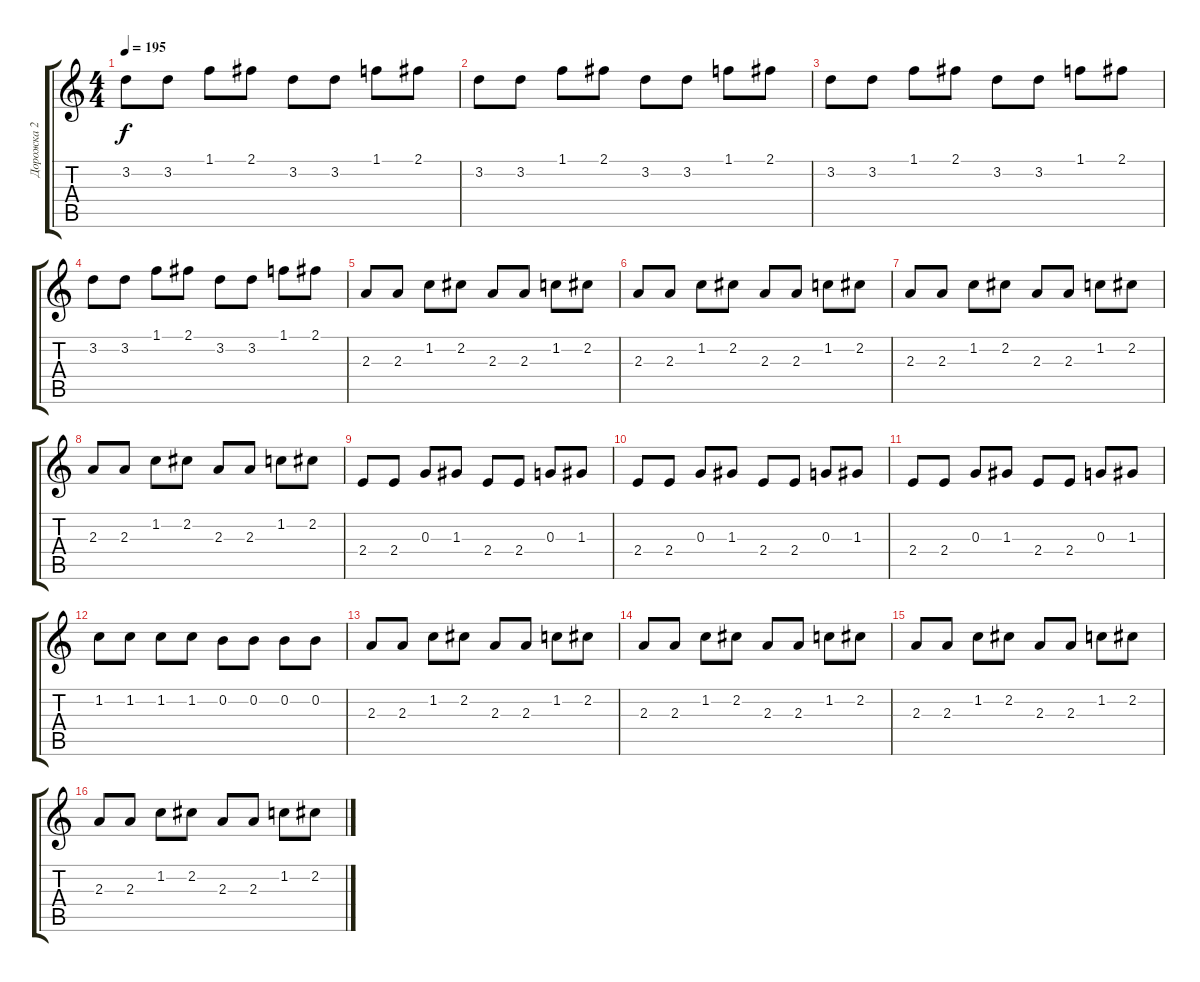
\track ("Дорожка 2" "Дорожка 2") {instrument acousticguitarnylon}
\staff {score tabs}
\tuning (E4 B3 G3 D3 A2 E2) {hide}
\ts (4 4)
\tempo 195
\clef g2
\ks c
3.2.8{dy f} 3.2.8 1.1.8 2.1.8 3.2.8 3.2.8 1.1.8 2.1.8 |
3.2.8 3.2.8 1.1.8 2.1.8 3.2.8 3.2.8 1.1.8 2.1.8 |
3.2.8 3.2.8 1.1.8 2.1.8 3.2.8 3.2.8 1.1.8 2.1.8 |
3.2.8 3.2.8 1.1.8 2.1.8 3.2.8 3.2.8 1.1.8 2.1.8 |
2.3.8 2.3.8 1.2.8 2.2.8 2.3.8 2.3.8 1.2.8 2.2.8 |
2.3.8 2.3.8 1.2.8 2.2.8 2.3.8 2.3.8 1.2.8 2.2.8 |
2.3.8 2.3.8 1.2.8 2.2.8 2.3.8 2.3.8 1.2.8 2.2.8 |
2.3.8 2.3.8 1.2.8 2.2.8 2.3.8 2.3.8 1.2.8 2.2.8 |
2.4.8 2.4.8 0.3.8 1.3.8 2.4.8 2.4.8 0.3.8 1.3.8 |
2.4.8 2.4.8 0.3.8 1.3.8 2.4.8 2.4.8 0.3.8 1.3.8 |
2.4.8 2.4.8 0.3.8 1.3.8 2.4.8 2.4.8 0.3.8 1.3.8 |
1.2.8 1.2.8 1.2.8 1.2.8 0.2.8 0.2.8 0.2.8 0.2.8 |
2.3.8 2.3.8 1.2.8 2.2.8 2.3.8 2.3.8 1.2.8 2.2.8 |
2.3.8 2.3.8 1.2.8 2.2.8 2.3.8 2.3.8 1.2.8 2.2.8 |
2.3.8 2.3.8 1.2.8 2.2.8 2.3.8 2.3.8 1.2.8 2.2.8 |
2.3.8 2.3.8 1.2.8 2.2.8 2.3.8 2.3.8 1.2.8 2.2.8
